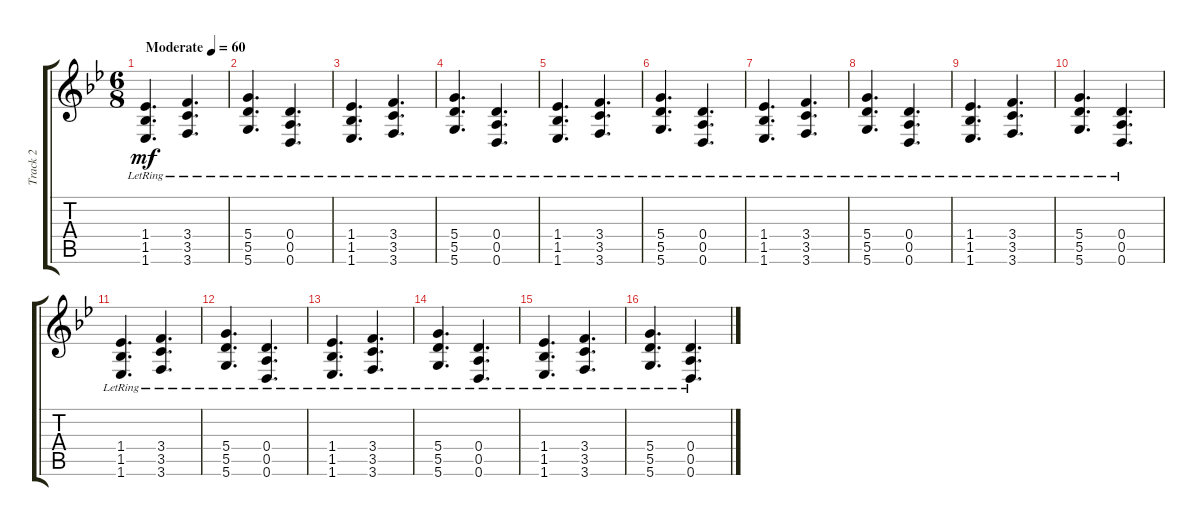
\track ("Track 2" "Track 2") {instrument distortionguitar}
\staff {score tabs}
\tuning (E4 B3 G3 D3 A2 D2) {hide}
\ts (6 8)
\tempo (60 "Moderate")
\clef g2
\ks gminor
(1.4{lr} 1.5{lr} 1.6{lr}).4{d dy mf instrument distortionguitar} (3.4{lr} 3.5{lr} 3.6{lr}).4{d} |
(5.4{lr} 5.5{lr} 5.6{lr}).4{d} (0.4{lr} 0.5{lr} 0.6{lr}).4{d} |
(1.4{lr} 1.5{lr} 1.6{lr}).4{d} (3.4{lr} 3.5{lr} 3.6{lr}).4{d} |
(5.4{lr} 5.5{lr} 5.6{lr}).4{d} (0.4{lr} 0.5{lr} 0.6{lr}).4{d} |
(1.4{lr} 1.5{lr} 1.6{lr}).4{d} (3.4{lr} 3.5{lr} 3.6{lr}).4{d} |
(5.4{lr} 5.5{lr} 5.6{lr}).4{d} (0.4{lr} 0.5{lr} 0.6{lr}).4{d} |
(1.4{lr} 1.5{lr} 1.6{lr}).4{d} (3.4{lr} 3.5{lr} 3.6{lr}).4{d} |
(5.4{lr} 5.5{lr} 5.6{lr}).4{d} (0.4{lr} 0.5{lr} 0.6{lr}).4{d} |
(1.4{lr} 1.5{lr} 1.6{lr}).4{d} (3.4{lr} 3.5{lr} 3.6{lr}).4{d} |
(5.4{lr} 5.5{lr} 5.6{lr}).4{d} (0.4{lr} 0.5{lr} 0.6{lr}).4{d} |
(1.4{lr} 1.5{lr} 1.6{lr}).4{d} (3.4{lr} 3.5{lr} 3.6{lr}).4{d} |
(5.4{lr} 5.5{lr} 5.6{lr}).4{d} (0.4{lr} 0.5{lr} 0.6{lr}).4{d} |
(1.4{lr} 1.5{lr} 1.6{lr}).4{d} (3.4{lr} 3.5{lr} 3.6{lr}).4{d} |
(5.4{lr} 5.5{lr} 5.6{lr}).4{d} (0.4{lr} 0.5{lr} 0.6{lr}).4{d} |
(1.4{lr} 1.5{lr} 1.6{lr}).4{d} (3.4{lr} 3.5{lr} 3.6{lr}).4{d} |
(5.4{lr} 5.5{lr} 5.6{lr}).4{d} (0.4{lr} 0.5{lr} 0.6{lr}).4{d}
